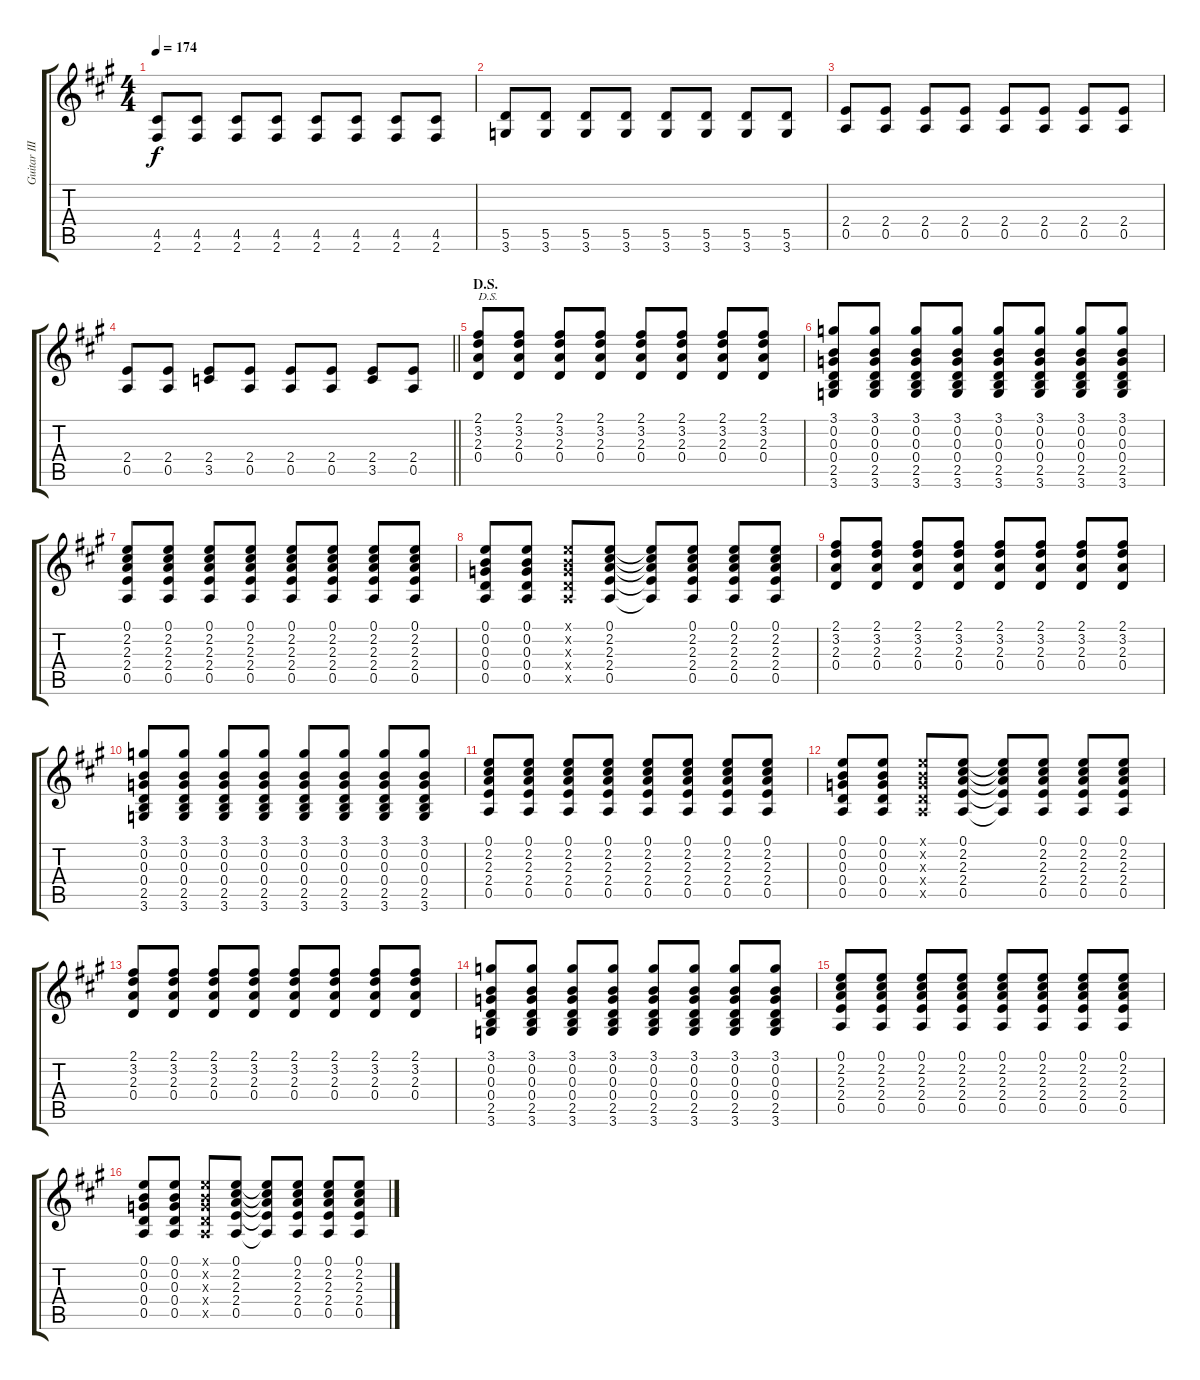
\track ("Guitar III" "Guitar III") {instrument distortionguitar}
\staff {score tabs}
\tuning (E4 B3 G3 D3 A2 E2) {hide}
\ts (4 4)
\tempo 174
\clef g2
\ks a
(4.5 2.6).8{dy f} (4.5 2.6).8 (4.5 2.6).8 (4.5 2.6).8 (4.5 2.6).8 (4.5 2.6).8 (4.5 2.6).8 (4.5 2.6).8 |
(5.5 3.6).8 (5.5 3.6).8 (5.5 3.6).8 (5.5 3.6).8 (5.5 3.6).8 (5.5 3.6).8 (5.5 3.6).8 (5.5 3.6).8 |
(2.4 0.5).8 (2.4 0.5).8 (2.4 0.5).8 (2.4 0.5).8 (2.4 0.5).8 (2.4 0.5).8 (2.4 0.5).8 (2.4 0.5).8 |
\barLineRight lightlight
(2.4 0.5).8 (2.4 0.5).8 (2.4 3.5).8 (2.4 0.5).8 (2.4 0.5).8 (2.4 0.5).8 (2.4 3.5).8 (2.4 0.5).8 |
\section ("" "D.S.")
(2.1 3.2 2.3 0.4).8{txt "D.S."} (2.1 3.2 2.3 0.4).8 (2.1 3.2 2.3 0.4).8 (2.1 3.2 2.3 0.4).8 (2.1 3.2 2.3 0.4).8 (2.1 3.2 2.3 0.4).8 (2.1 3.2 2.3 0.4).8 (2.1 3.2 2.3 0.4).8 |
(3.1 0.2 0.3 0.4 2.5 3.6).8 (3.1 0.2 0.3 0.4 2.5 3.6).8 (3.1 0.2 0.3 0.4 2.5 3.6).8 (3.1 0.2 0.3 0.4 2.5 3.6).8 (3.1 0.2 0.3 0.4 2.5 3.6).8 (3.1 0.2 0.3 0.4 2.5 3.6).8 (3.1 0.2 0.3 0.4 2.5 3.6).8 (3.1 0.2 0.3 0.4 2.5 3.6).8 |
(0.1 2.2 2.3 2.4 0.5).8 (0.1 2.2 2.3 2.4 0.5).8 (0.1 2.2 2.3 2.4 0.5).8 (0.1 2.2 2.3 2.4 0.5).8 (0.1 2.2 2.3 2.4 0.5).8 (0.1 2.2 2.3 2.4 0.5).8 (0.1 2.2 2.3 2.4 0.5).8 (0.1 2.2 2.3 2.4 0.5).8 |
(0.1 0.2 0.3 0.4 0.5).8 (0.1 0.2 0.3 0.4 0.5).8 (0.1{x} 0.2{x} 0.3{x} 0.4{x} 0.5{x}).8 (0.1 2.2 2.3 2.4 0.5).8 (0.1{t} 2.2{t} 2.3{t} 2.4{t} 0.5{t}).8 (0.1 2.2 2.3 2.4 0.5).8 (0.1 2.2 2.3 2.4 0.5).8 (0.1 2.2 2.3 2.4 0.5).8 |
(2.1 3.2 2.3 0.4).8 (2.1 3.2 2.3 0.4).8 (2.1 3.2 2.3 0.4).8 (2.1 3.2 2.3 0.4).8 (2.1 3.2 2.3 0.4).8 (2.1 3.2 2.3 0.4).8 (2.1 3.2 2.3 0.4).8 (2.1 3.2 2.3 0.4).8 |
(3.1 0.2 0.3 0.4 2.5 3.6).8 (3.1 0.2 0.3 0.4 2.5 3.6).8 (3.1 0.2 0.3 0.4 2.5 3.6).8 (3.1 0.2 0.3 0.4 2.5 3.6).8 (3.1 0.2 0.3 0.4 2.5 3.6).8 (3.1 0.2 0.3 0.4 2.5 3.6).8 (3.1 0.2 0.3 0.4 2.5 3.6).8 (3.1 0.2 0.3 0.4 2.5 3.6).8 |
(0.1 2.2 2.3 2.4 0.5).8 (0.1 2.2 2.3 2.4 0.5).8 (0.1 2.2 2.3 2.4 0.5).8 (0.1 2.2 2.3 2.4 0.5).8 (0.1 2.2 2.3 2.4 0.5).8 (0.1 2.2 2.3 2.4 0.5).8 (0.1 2.2 2.3 2.4 0.5).8 (0.1 2.2 2.3 2.4 0.5).8 |
(0.1 0.2 0.3 0.4 0.5).8 (0.1 0.2 0.3 0.4 0.5).8 (0.1{x} 0.2{x} 0.3{x} 0.4{x} 0.5{x}).8 (0.1 2.2 2.3 2.4 0.5).8 (0.1{t} 2.2{t} 2.3{t} 2.4{t} 0.5{t}).8 (0.1 2.2 2.3 2.4 0.5).8 (0.1 2.2 2.3 2.4 0.5).8 (0.1 2.2 2.3 2.4 0.5).8 |
(2.1 3.2 2.3 0.4).8 (2.1 3.2 2.3 0.4).8 (2.1 3.2 2.3 0.4).8 (2.1 3.2 2.3 0.4).8 (2.1 3.2 2.3 0.4).8 (2.1 3.2 2.3 0.4).8 (2.1 3.2 2.3 0.4).8 (2.1 3.2 2.3 0.4).8 |
(3.1 0.2 0.3 0.4 2.5 3.6).8 (3.1 0.2 0.3 0.4 2.5 3.6).8 (3.1 0.2 0.3 0.4 2.5 3.6).8 (3.1 0.2 0.3 0.4 2.5 3.6).8 (3.1 0.2 0.3 0.4 2.5 3.6).8 (3.1 0.2 0.3 0.4 2.5 3.6).8 (3.1 0.2 0.3 0.4 2.5 3.6).8 (3.1 0.2 0.3 0.4 2.5 3.6).8 |
(0.1 2.2 2.3 2.4 0.5).8 (0.1 2.2 2.3 2.4 0.5).8 (0.1 2.2 2.3 2.4 0.5).8 (0.1 2.2 2.3 2.4 0.5).8 (0.1 2.2 2.3 2.4 0.5).8 (0.1 2.2 2.3 2.4 0.5).8 (0.1 2.2 2.3 2.4 0.5).8 (0.1 2.2 2.3 2.4 0.5).8 |
(0.1 0.2 0.3 0.4 0.5).8 (0.1 0.2 0.3 0.4 0.5).8 (0.1{x} 0.2{x} 0.3{x} 0.4{x} 0.5{x}).8 (0.1 2.2 2.3 2.4 0.5).8 (0.1{t} 2.2{t} 2.3{t} 2.4{t} 0.5{t}).8 (0.1 2.2 2.3 2.4 0.5).8 (0.1 2.2 2.3 2.4 0.5).8 (0.1 2.2 2.3 2.4 0.5).8
